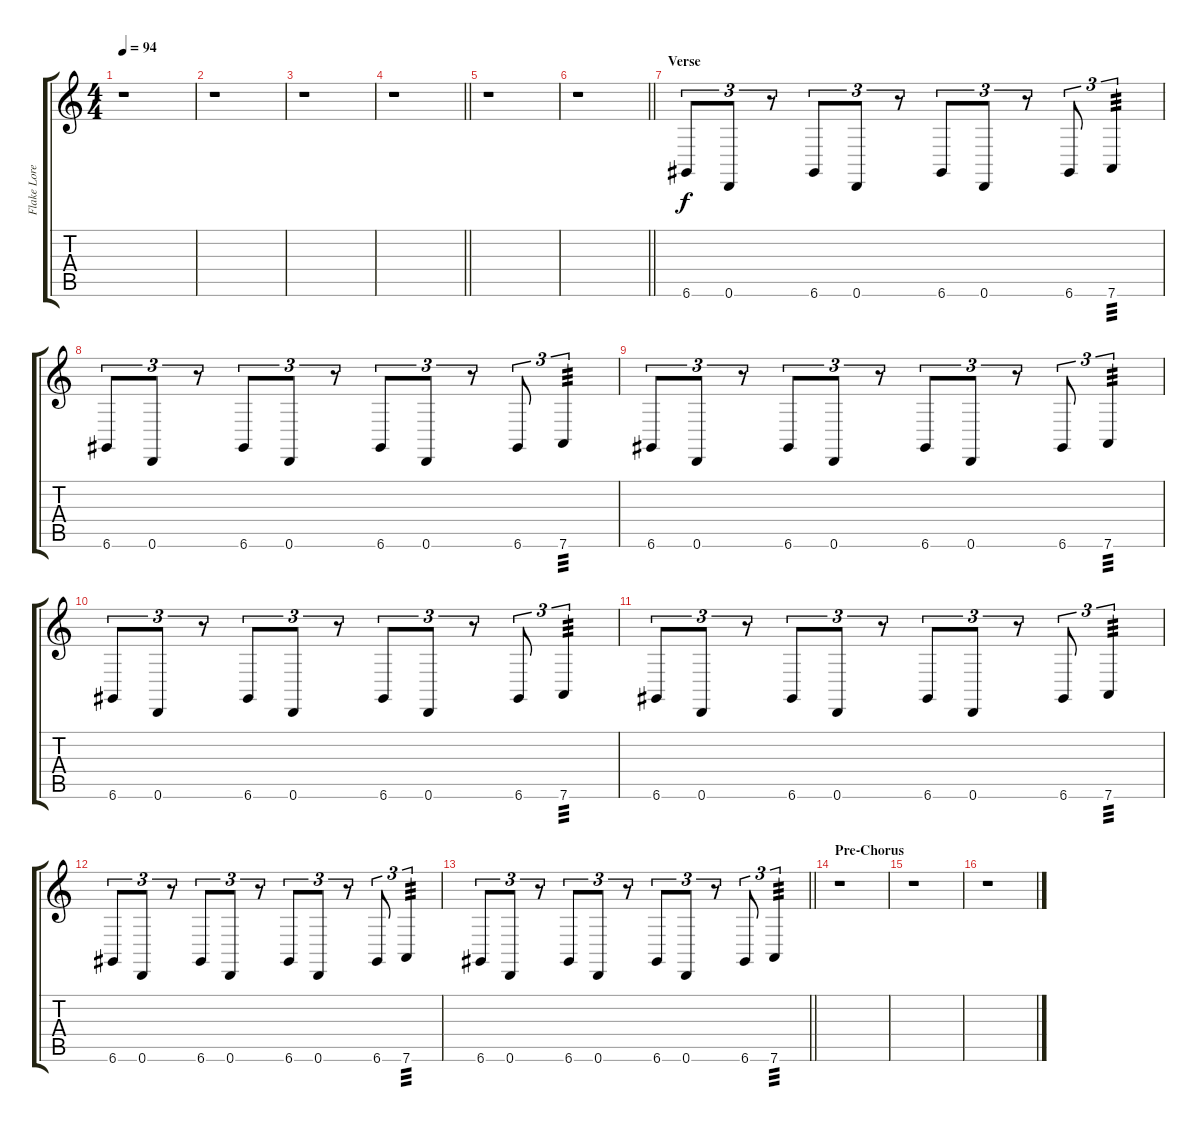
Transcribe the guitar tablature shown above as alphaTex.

\track ("Flake Lorenz [Keyboard]" "Flake Lore") {instrument lead2sawtooth}
\staff {score tabs}
\tuning (E4 B3 G3 D3 A2 D2) {hide}
\ts (4 4)
\tempo 94
\clef g2
\ks c
r.1{dy f} |
r.1 |
r.1 |
\barLineRight lightlight
r.1 |
\section ("" "")
r.1 |
\barLineRight lightlight
r.1 |
\section ("" "Verse")
6.6.8{tu (3 2)} 0.6.8{tu (3 2)} r.8{tu (3 2)} 6.6.8{tu (3 2)} 0.6.8{tu (3 2)} r.8{tu (3 2)} 6.6.8{tu (3 2)} 0.6.8{tu (3 2)} r.8{tu (3 2)} 6.6.8{tu (3 2)} 7.6.4{tu (3 2) tp 3} |
6.6.8{tu (3 2)} 0.6.8{tu (3 2)} r.8{tu (3 2)} 6.6.8{tu (3 2)} 0.6.8{tu (3 2)} r.8{tu (3 2)} 6.6.8{tu (3 2)} 0.6.8{tu (3 2)} r.8{tu (3 2)} 6.6.8{tu (3 2)} 7.6.4{tu (3 2) tp 3} |
6.6.8{tu (3 2)} 0.6.8{tu (3 2)} r.8{tu (3 2)} 6.6.8{tu (3 2)} 0.6.8{tu (3 2)} r.8{tu (3 2)} 6.6.8{tu (3 2)} 0.6.8{tu (3 2)} r.8{tu (3 2)} 6.6.8{tu (3 2)} 7.6.4{tu (3 2) tp 3} |
6.6.8{tu (3 2)} 0.6.8{tu (3 2)} r.8{tu (3 2)} 6.6.8{tu (3 2)} 0.6.8{tu (3 2)} r.8{tu (3 2)} 6.6.8{tu (3 2)} 0.6.8{tu (3 2)} r.8{tu (3 2)} 6.6.8{tu (3 2)} 7.6.4{tu (3 2) tp 3} |
6.6.8{tu (3 2)} 0.6.8{tu (3 2)} r.8{tu (3 2)} 6.6.8{tu (3 2)} 0.6.8{tu (3 2)} r.8{tu (3 2)} 6.6.8{tu (3 2)} 0.6.8{tu (3 2)} r.8{tu (3 2)} 6.6.8{tu (3 2)} 7.6.4{tu (3 2) tp 3} |
6.6.8{tu (3 2)} 0.6.8{tu (3 2)} r.8{tu (3 2)} 6.6.8{tu (3 2)} 0.6.8{tu (3 2)} r.8{tu (3 2)} 6.6.8{tu (3 2)} 0.6.8{tu (3 2)} r.8{tu (3 2)} 6.6.8{tu (3 2)} 7.6.4{tu (3 2) tp 3} |
\barLineRight lightlight
6.6.8{tu (3 2)} 0.6.8{tu (3 2)} r.8{tu (3 2)} 6.6.8{tu (3 2)} 0.6.8{tu (3 2)} r.8{tu (3 2)} 6.6.8{tu (3 2)} 0.6.8{tu (3 2)} r.8{tu (3 2)} 6.6.8{tu (3 2)} 7.6.4{tu (3 2) tp 3} |
\section ("" "Pre-Chorus")
r.1 |
r.1 |
r.1
